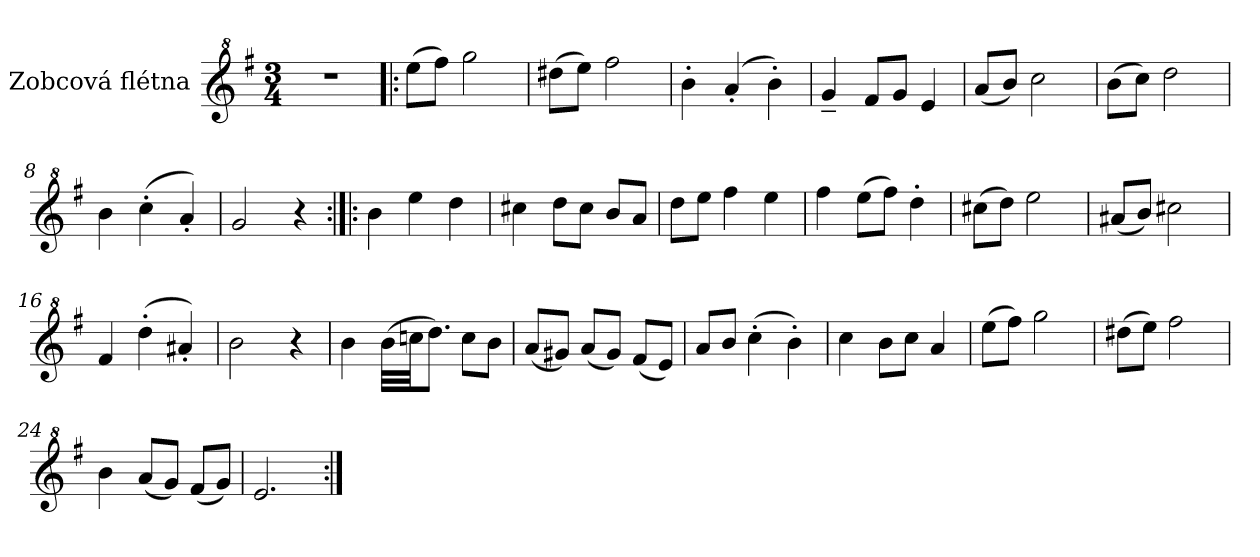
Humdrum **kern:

**kern
*part1
*staff1
*I"Zobcová flétna
*I'Zob.
*clefG^2
*k[f#]
*M3/4
=1
2.r
=2!|:
(8eee\L
8fff#\J)
2ggg\
=3
(8ddd#X\L
8eee\J)
2fff#\
=4
4bb'\
(4aa'/
4bb'\)
=5
4gg~/
8ff#/L
8gg/J
4ee/
=6
(8aa/L
8bb/J)
2ccc\
=7
(8bb\L
8ccc\J)
2ddd\
=8
4bb\
(4ccc'\
4aa'/)
=9
2gg/
4r
=10:|!|:
4bb\
4eee\
4ddd\
!!LO:LB:g=z
=11
4ccc#X\
8ddd\L
8ccc#\J
8bb/L
8aa/J
=12
8ddd\L
8eee\J
4fff#\
4eee\
=13
4fff#\
(8eee\L
8fff#\J)
4ddd'\
=14
(8ccc#X\L
8ddd\J)
2eee\
=15
(8aa#X/L
8bb/J)
2ccc#X\
=16
4ff#/
(4ddd'\
4aa#X'/)
=17
2bb\
4r
=18
4bb\
(32bb\LLL
32cccn\JJ
8.ddd\J)
8ccc\L
8bb\J
!!LO:LB:g=z
=19
(8aa/L
8gg#X/J)
(8aa/L
8gg#/J)
(8ff#/L
8ee/J)
=20
8aa/L
8bb/J
(4ccc'\
4bb'\)
=21
4ccc\
8bb\L
8ccc\J
4aa/
=22
(8eee\L
8fff#\J)
2ggg\
=23
(8ddd#X\L
8eee\J)
2fff#\
=24
4bb\
(8aa/L
8gg/J)
(8ff#/L
8gg/J)
=25
2.ee/
=:|!
*-
